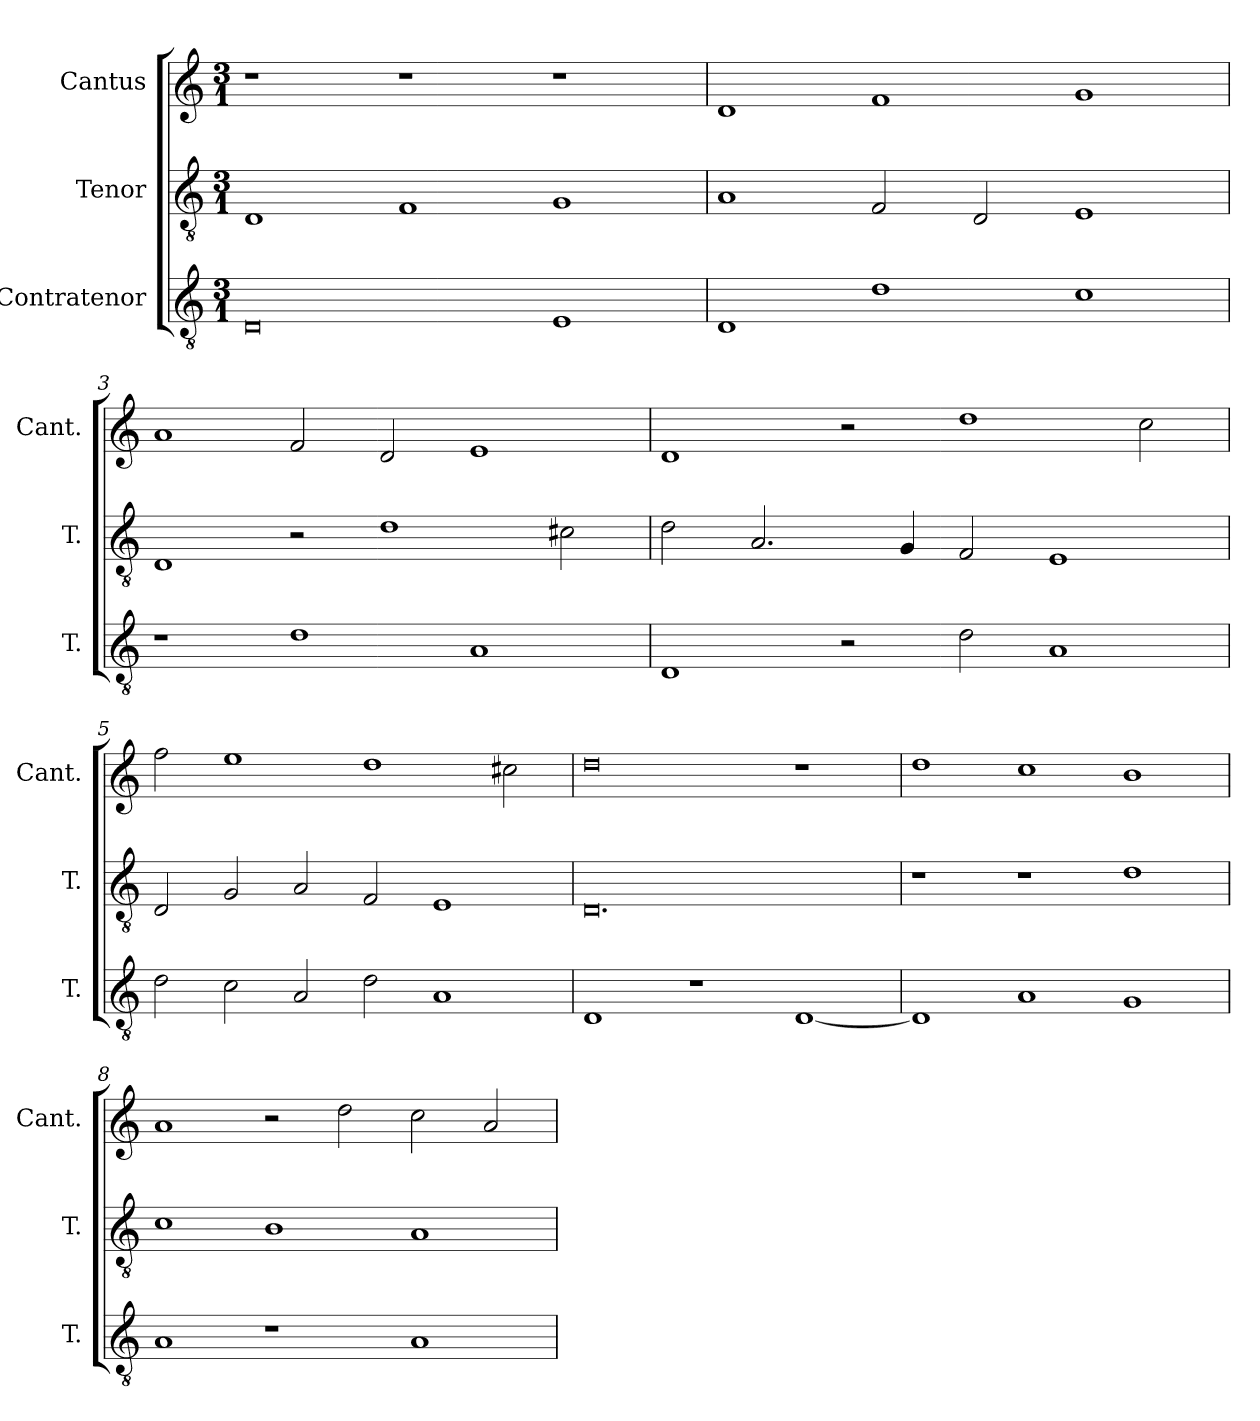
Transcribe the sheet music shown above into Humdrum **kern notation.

**kern	**kern	**kern
*part3	*part2	*part1
*staff3	*staff2	*staff1
*I"Contratenor	*I"Tenor	*I"Cantus
*I'T.	*I'T.	*I'Cant.
*clefGv2	*clefGv2	*clefG2
*ITrd7c12	*ITrd7c12	*
*k[]	*k[]	*k[]
*C:	*C:	*C:
*M3/1	*M3/1	*M3/1
=1	=1	=1
0DD/	1DD/	1r
.	1FF/	1r
1EE/	1GG/	1r
=2	=2	=2
1DD/	1AA/	1d/
1D\	2FF/	1f/
.	2DD/	.
1C\	1EE/	1g/
=3	=3	=3
1r	1DD/	1a/
1D\	2r	2f/
.	1D\	2d/
1AA/	.	1e/
.	2C#\	.
=4	=4	=4
1DD/	2D\	1d/
.	2.AA/	.
2r	.	2r
.	4GG/	.
2D\	2FF/	1dd\
1AA/	1EE/	.
.	.	2cc\
=5	=5	=5
2D\	2DD/	2ff\
2C\	2GG/	1ee\
2AA/	2AA/	.
2D\	2FF/	1dd\
1AA/	1EE/	.
.	.	2cc#X\
=6	=6	=6
1DD/	0.DD/	0dd\
1r	.	.
[1DD/	.	1r
=7	=7	=7
1DD/]	1r	1dd\
1AA/	1r	1cc\
1GG/	1D\	1b\
=8	=8	=8
1AA/	1C\	1a/
1r	1BB\	2r
.	.	2dd\
1AA/	1AA/	2cc\
.	.	2a/
=	=	=
*-	*-	*-
